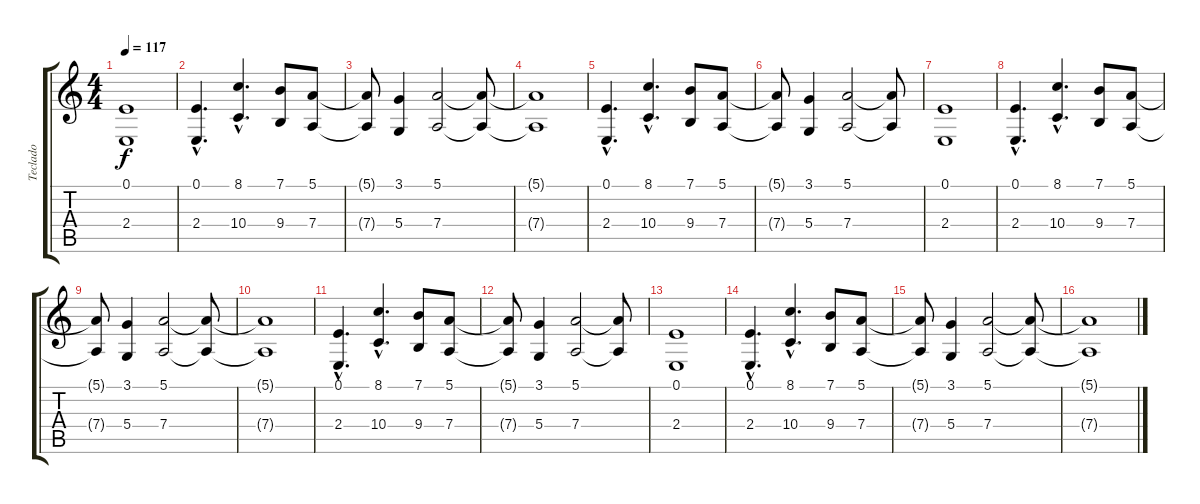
\track ("Teclado" "Teclado") {instrument orchestralharp}
\staff {score tabs}
\tuning (E4 B3 G3 D3 A2 E2) {hide}
\ts (4 4)
\tempo 117
\clef g2
\ks c
(0.1 2.4).1{dy f} |
(0.1{hac} 2.4{hac}).4{d} (8.1{hac} 10.4{hac}).4{d} (7.1 9.4).8 (5.1 7.4).8 |
(5.1{t} 7.4{t}).8 (3.1 5.4).4 (5.1 7.4).2 (5.1{t} 7.4{t}).8 |
(5.1{t} 7.4{t}).1 |
(0.1{hac} 2.4{hac}).4{d} (8.1{hac} 10.4{hac}).4{d} (7.1 9.4).8 (5.1 7.4).8 |
(5.1{t} 7.4{t}).8 (3.1 5.4).4 (5.1 7.4).2 (5.1{t} 7.4{t}).8 |
(0.1 2.4).1 |
(0.1{hac} 2.4{hac}).4{d} (8.1{hac} 10.4{hac}).4{d} (7.1 9.4).8 (5.1 7.4).8 |
(5.1{t} 7.4{t}).8 (3.1 5.4).4 (5.1 7.4).2 (5.1{t} 7.4{t}).8 |
(5.1{t} 7.4{t}).1 |
(0.1{hac} 2.4{hac}).4{d} (8.1{hac} 10.4{hac}).4{d} (7.1 9.4).8 (5.1 7.4).8 |
(5.1{t} 7.4{t}).8 (3.1 5.4).4 (5.1 7.4).2 (5.1{t} 7.4{t}).8 |
(0.1 2.4).1 |
(0.1{hac} 2.4{hac}).4{d} (8.1{hac} 10.4{hac}).4{d} (7.1 9.4).8 (5.1 7.4).8 |
(5.1{t} 7.4{t}).8 (3.1 5.4).4 (5.1 7.4).2 (5.1{t} 7.4{t}).8 |
(5.1{t} 7.4{t}).1
